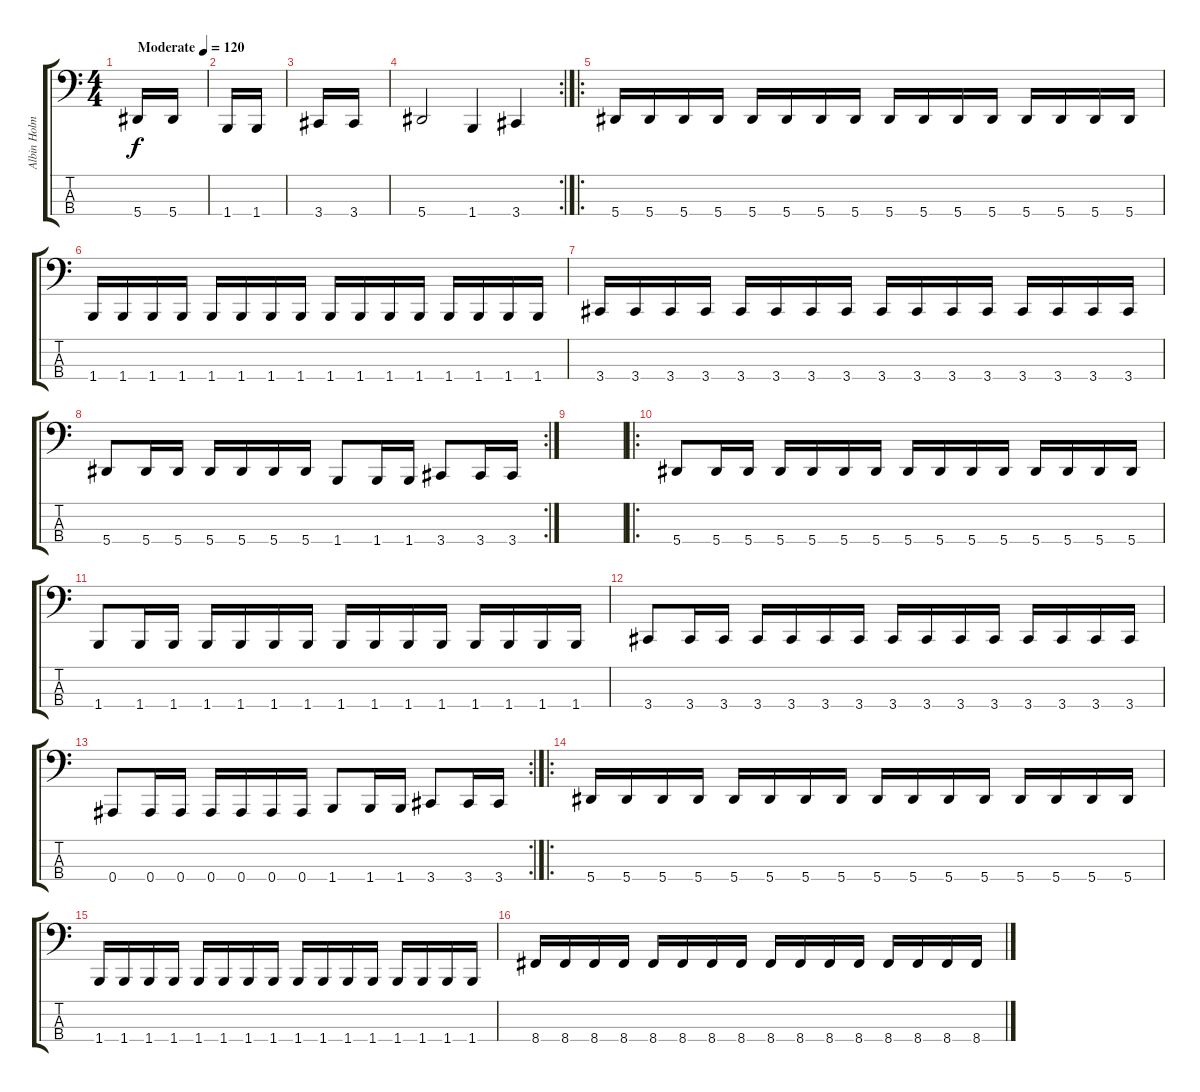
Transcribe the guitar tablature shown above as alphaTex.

\track ("Albin Holmström" "Albin Holm") {instrument electricbassfinger}
\staff {score tabs}
\tuning (Eb2 Bb1 F1 Bb0) {hide}
\ts (4 4)
\tempo (120 "Moderate")
\clef f4
\ks c
5.4.16{dy f instrument electricbassfinger} 5.4.16 |
1.4.16 1.4.16 |
3.4.16 3.4.16 |
\rc 2
5.4.2 1.4.4 3.4.4 |
\ro
5.4.16 5.4.16 5.4.16 5.4.16 5.4.16 5.4.16 5.4.16 5.4.16 5.4.16 5.4.16 5.4.16 5.4.16 5.4.16 5.4.16 5.4.16 5.4.16 |
1.4.16 1.4.16 1.4.16 1.4.16 1.4.16 1.4.16 1.4.16 1.4.16 1.4.16 1.4.16 1.4.16 1.4.16 1.4.16 1.4.16 1.4.16 1.4.16 |
3.4.16 3.4.16 3.4.16 3.4.16 3.4.16 3.4.16 3.4.16 3.4.16 3.4.16 3.4.16 3.4.16 3.4.16 3.4.16 3.4.16 3.4.16 3.4.16 |
\rc 2
5.4.8 5.4.16 5.4.16 5.4.16 5.4.16 5.4.16 5.4.16 1.4.8 1.4.16 1.4.16 3.4.8 3.4.16 3.4.16 |
|
\ro
5.4.8 5.4.16 5.4.16 5.4.16 5.4.16 5.4.16 5.4.16 5.4.16 5.4.16 5.4.16 5.4.16 5.4.16 5.4.16 5.4.16 5.4.16 |
1.4.8 1.4.16 1.4.16 1.4.16 1.4.16 1.4.16 1.4.16 1.4.16 1.4.16 1.4.16 1.4.16 1.4.16 1.4.16 1.4.16 1.4.16 |
3.4.8 3.4.16 3.4.16 3.4.16 3.4.16 3.4.16 3.4.16 3.4.16 3.4.16 3.4.16 3.4.16 3.4.16 3.4.16 3.4.16 3.4.16 |
\rc 2
0.4.8 0.4.16 0.4.16 0.4.16 0.4.16 0.4.16 0.4.16 1.4.8 1.4.16 1.4.16 3.4.8 3.4.16 3.4.16 |
\ro
5.4.16 5.4.16 5.4.16 5.4.16 5.4.16 5.4.16 5.4.16 5.4.16 5.4.16 5.4.16 5.4.16 5.4.16 5.4.16 5.4.16 5.4.16 5.4.16 |
1.4.16 1.4.16 1.4.16 1.4.16 1.4.16 1.4.16 1.4.16 1.4.16 1.4.16 1.4.16 1.4.16 1.4.16 1.4.16 1.4.16 1.4.16 1.4.16 |
8.4.16 8.4.16 8.4.16 8.4.16 8.4.16 8.4.16 8.4.16 8.4.16 8.4.16 8.4.16 8.4.16 8.4.16 8.4.16 8.4.16 8.4.16 8.4.16
